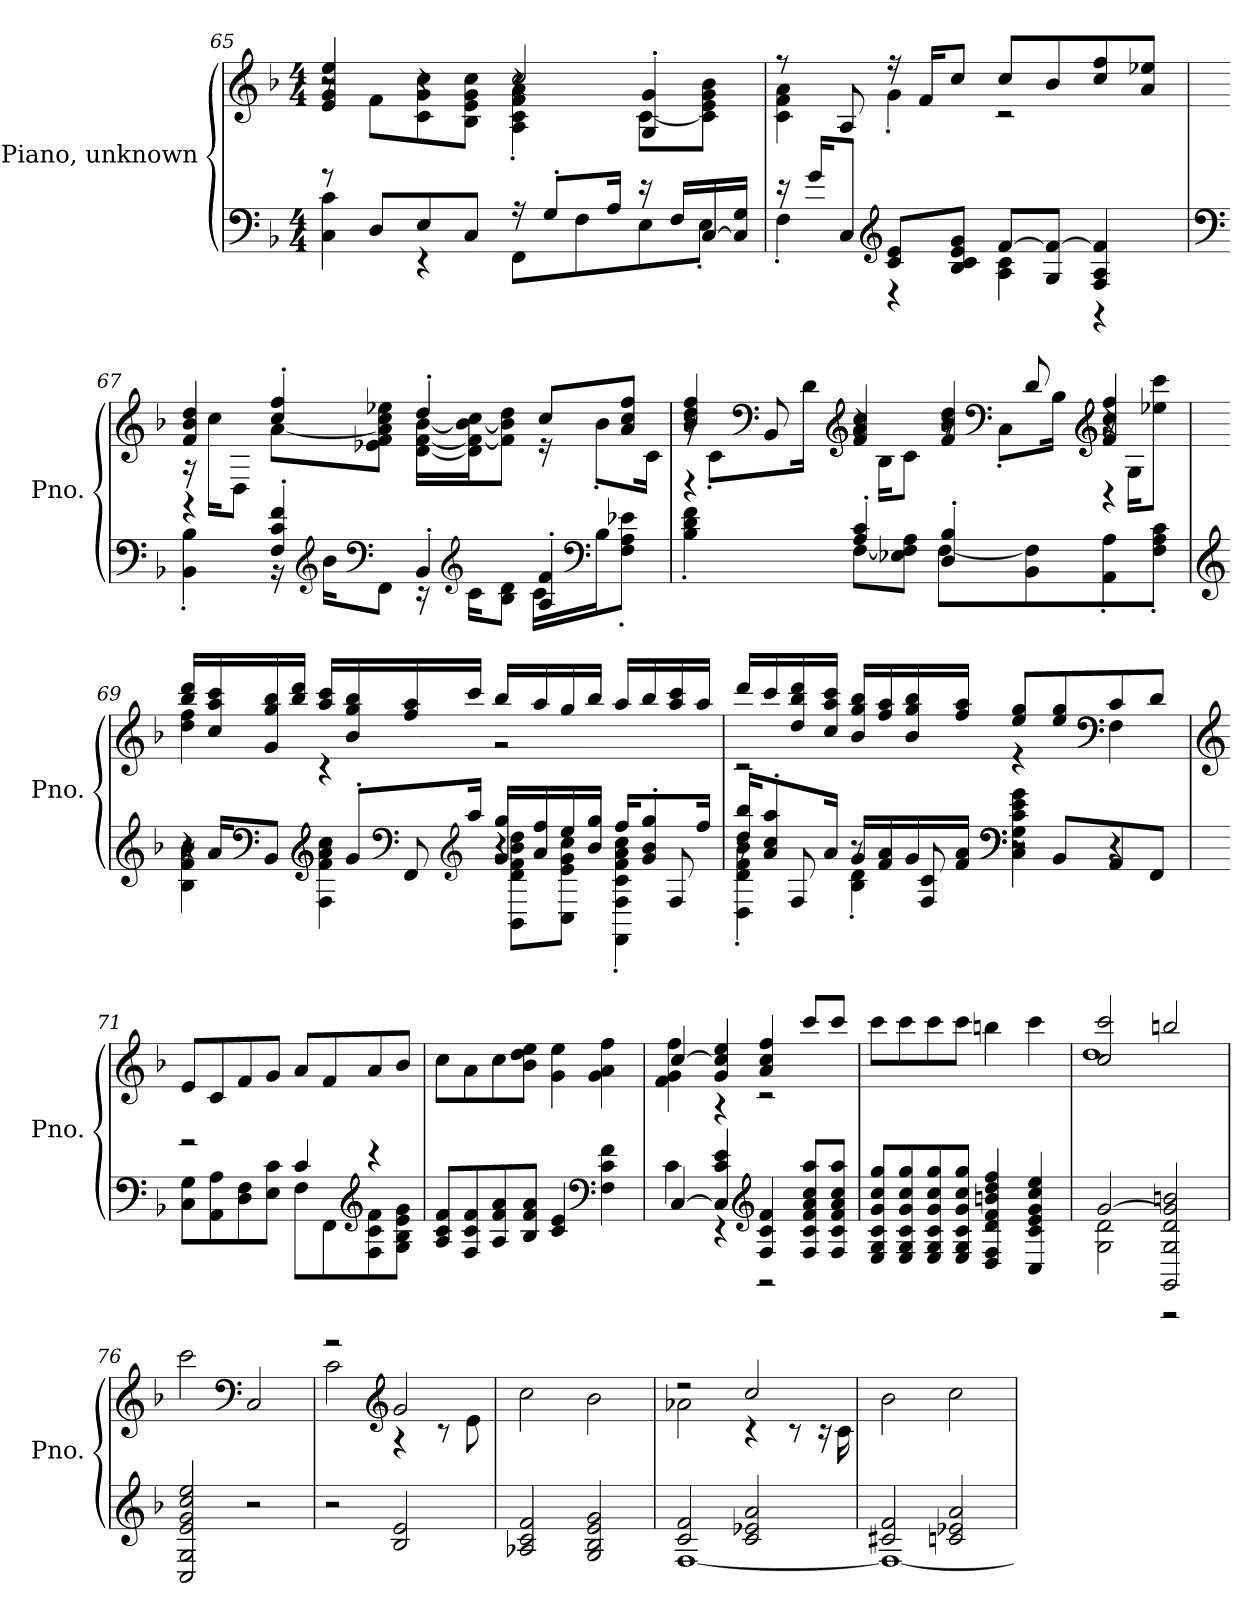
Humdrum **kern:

**kern	**kern
*part1	*part1
*staff2	*staff1
*I"Piano, unknown	*
*I'Pno.	*
*clefF4	*clefG2
*k[b-]	*k[b-]
*M4/4	*M4/4
=65	=65
*^	*^
*	*	*	*^
8r	4C\ 4c\	4e/ 4g/ 4ee/	8r	2r
8D/L	.	.	8f\L	.
8E/	4r	4r	8c\ 8g\ 8cc\	.
8C/J	.	.	8B-\ 8e\ 8g\ 8cc\J	.
16r	8FF\L	2cc/	4A\' 4c\' 4f\' 4a\'	4r
8G'/L	.	.	.	.
.	8F\	.	.	.
16A/Jk	.	.	.	.
16r	8E\	.	[8c\L	4G/' 4g/'
16F/LL	.	.	.	.
[16C/	8E'\J	.	8c\] 8e\ 8g\ 8b-\J	.
16C/] 16G/JJ	.	.	.	.
*	*	*	*v	*v
!!LO:PB:g=z
=66	=66	=66	=66
16r	4F'\	8r	4c\ 4f\ 4a\
16g/KL	.	.	.
8C/J	.	8A/	.
*clefG2	*	*	*
8c/ 8e/L	4r	16r	4g'\
.	.	16f/KL	.
8B-/ 8c/ 8e/ 8g/J	.	8cc/J	.
[8f/L	4A\ 4c\	8cc/L	2r
8G/ 8f/_J	.	8b-/	.
4F/ 4A/ 4f/]	4r	8cc/ 8ff/	.
.	.	8a/ 8ee-X/J	.
=67	=67	=67	=67
*clefF4	*	*	*
4r	4BB-\' 4B-\'	4f/ 4b-/ 4dd/	16r
.	.	.	16cc\KL
.	.	.	8D\J
4F/' 4c/' 4f/'	16r	4cc/' 4ff/'	[8a\L
*clefG2	*	*	*
.	16b-\KL	.	.
*clefF4	*	*	*
.	8FF\J	.	8e-X\ 8f\ 8a\] 8cc\ 8ee-X\J
4BB-'/	16r	4dd'/	[16d\ [16f\ [16b-\LL
*clefG2	*	*	*
.	16c\KL	.	16d\] 16f\_ 16b-\_ 16cc\J
.	8B-\ 8d\J	.	8f\] 8b-\] 8dd\J
4A/' 4f/'	16c\LL	8cc/L	16r
*clefF4	*	*	*
.	16B-\J	.	8b-'\L
.	8F\' 8A\' 8e-X\'J	8a/ 8cc/ 8ff/J	.
.	.	.	16c\Jk
!!LO:LB:g=z
=68	=68	=68	=68
*	*	*	*^
4r	4B-\' 4d\' 4f\'	4b-/ 4dd/ 4ff/	16r	8r
.	.	.	8c'\L	.
*	*	*clefF4	*	*
.	.	.	.	8BB-/
.	.	.	16d\Jk	.
*	*	*clefG2	*	*
4A/' 4c/'	[8F\L	4f/ 4a/ 4cc/	16r	4r
.	.	.	16B-\KL	.
.	8E-X\ 8F\] 8A\J	.	8c\J	.
4D/' 4B-/'	[8F\L	4f/ 4b-/ 4dd/	16r	8r
*	*	*clefF4	*	*
.	.	.	8C'\L	.
.	8BB-\ 8F\]	.	.	8d/
.	.	.	16B-\Jk	.
*	*	*clefG2	*	*
4r	8AA\' 8A\'	4f/ 4cc/ 4ff/	16r	4r
.	.	.	16G\KL	.
.	8F\' 8A\' 8c\'J	.	8ee-X\ 8ccc\J	.
*v	*v	*	*	*
*	*v	*v	*v
!!LO:LB:g=z
=69	=69
*clefG2	*
*^	*^
*	*^	*	*
16r	4B-\ 4f\ 4b-\	4r	16bb-/ 16ddd/LL	4dd\ 4ff\
16a/KL	.	.	16cc/ 16aa/ 16ccc/	.
*clefF4	*	*	*	*
8BB-/J	.	.	16g/ 16gg/ 16bb-/	.
.	.	.	16bb-/ 16ddd/JJ	.
*clefG2	*	*	*	*
16r	4F\ 4f\ 4a\ 4cc\	8r	16aa/ 16ccc/LL	4r
8g'/L	.	.	16b-/ 16gg/ 16bb-/	.
*clefF4	*	*	*	*
.	.	8FF/	16ff/ 16aa/	.
*clefG2	*	*	*	*
16aa/Jk	.	.	16ccc/JJ	.
16g/ 16gg/LL	8BB-\ 8d\ 8f\ 8b-\ 8dd\L	4r	16bb-/LL	2r
16a/ 16ff/	.	.	16aa/	.
16ee/	8C\ 8e\ 8g\ 8cc\J	.	16gg/	.
16b-/ 16gg/JJ	.	.	16bb-/JJ	.
16ff/KL	4FF\' 4F\' 4c\' 4f\' 4a\' 4cc\'	8r	16aa/LL	.
8g/' 8b-/' 8gg/'	.	.	16bb-/	.
.	.	8F/	16aa/ 16ccc/	.
16ff/Jk	.	.	16aa/JJ	.
!!LO:LB:g=z	!!
=70	=70	=70	=70	=70
16dd/ 16bb-/KL	4D\' 4d\' 4f\' 4b-\'	8r	16ddd/LL	2r
8a/' 8cc/' 8aa/'	.	.	16ccc/	.
.	.	8F/	16dd/ 16bb-/ 16ddd/	.
16a/Jk	.	.	16cc/ 16aa/ 16ccc/JJ	.
16g/LL	4B-\' 4d\'	8r	16b-/ 16gg/ 16bb-/LL	.
16f/ 16a/	.	.	16ff/ 16aa/	.
16g/	.	8F/ 8c/	16b-/ 16gg/ 16bb-/	.
16f/ 16a/JJ	.	.	16ff/ 16aa/JJ	.
*clefF4	*	*	*	*
8r	4C\ 4G\ 4c\ 4e\ 4g\	2r	8ee/ 8gg/L	4r
8BB-/L	.	.	8ee/ 8gg/	.
*	*	*	*clefF4	*
8AA/	4r	.	8c/	4F\
8FF/J	.	.	8d/J	.
*v	*v	*v	*	*
*	*v	*v
=71	=71
*	*clefG2
*^	*
2r	8C\ 8G\L	8e/L
.	8AA\ 8A\	8c/
.	8D\ 8F\	8f/
.	8E\ 8c\J	8g/J
4c/	8F\L	8a/L
.	8FF\	8f/
*clefG2	*	*
4r	8F\ 8c\ 8f\	8a/
.	8G\ 8B-\ 8e\ 8g\J	8b-/J
*v	*v	*
=72	=72
8A/ 8c/ 8f/L	8cc\L
8F/ 8c/ 8f/	8a\
8A/ 8f/ 8a/	8cc\
8B-/ 8f/ 8a/J	8b-\ 8dd\ 8ee\J
4c/ 4e/	4g\ 4ee\
*clefF4	*
4F\ 4c\ 4f\	4g\ 4a\ 4ff\
!!LO:LB:g=z
=73	=73
*^	*^
[4C/	4c\	[4cc/	4f\ 4g\ 4ff\
4C/] 4c/ 4e/	4r	4g/ 4cc/] 4ee/	4r
*clefG2	*	*	*
4F/ 4c/ 4f/	2r	4a/ 4cc/ 4ff/	2r
8F/ 8c/ 8f/ 8a/ 8cc/ 8aa/L	.	8ccc/L	.
8F/ 8c/ 8f/ 8a/ 8cc/ 8aa/J	.	8ccc/J	.
*v	*v	*	*
*	*v	*v
=74	=74
8E/ 8G/ 8c/ 8g/ 8cc/ 8gg/L	8ccc\L
8E/ 8G/ 8c/ 8g/ 8cc/ 8gg/	8ccc\
8E/ 8G/ 8c/ 8g/ 8cc/ 8gg/	8ccc\
8E/ 8G/ 8c/ 8g/ 8cc/ 8gg/J	8ccc\J
4D/ 4F/ 4d/ 4f/ 4bn/ 4dd/ 4ff/	4bbn\
4C/ 4c/ 4e/ 4g/ 4cc/ 4ee/	4ccc\
=75	=75
*^	*^
[2g/	2G\ 2d\	2cc/ 2ccc/	1dd
2GG/ 2G/ 2d/ 2g/] 2bn/	2r	2bbn/	.
*v	*v	*	*
*	*v	*v
=76	=76
2C/ 2G/ 2e/ 2g/ 2cc/ 2ee/	2ccc\
*	*clefF4
2r	2C/
=77	=77
*	*^
2r	2r	2c\
*	*clefG2	*
2B-/ 2e/	2g/	4r
.	.	8r
.	.	8e\
*	*v	*v
=78	=78
2A-X/ 2c/ 2f/	2cc\
2G/ 2B-/ 2e/ 2g/	2b-\
!!LO:LB:g=z
=79	=79
*^	*^
2c/ 2f/	[1F	2r	2a-X\
2c/ 2e-X/ 2a/	.	2cc/	4r
.	.	.	8r
.	.	.	16r
.	.	.	16c\
*	*	*v	*v
=80	=80	=80
2c#X/ 2f/	1F_	2b-\
2cn/ 2e-X/ 2a/	.	2cc\
*v	*v	*
=	=
*-	*-
